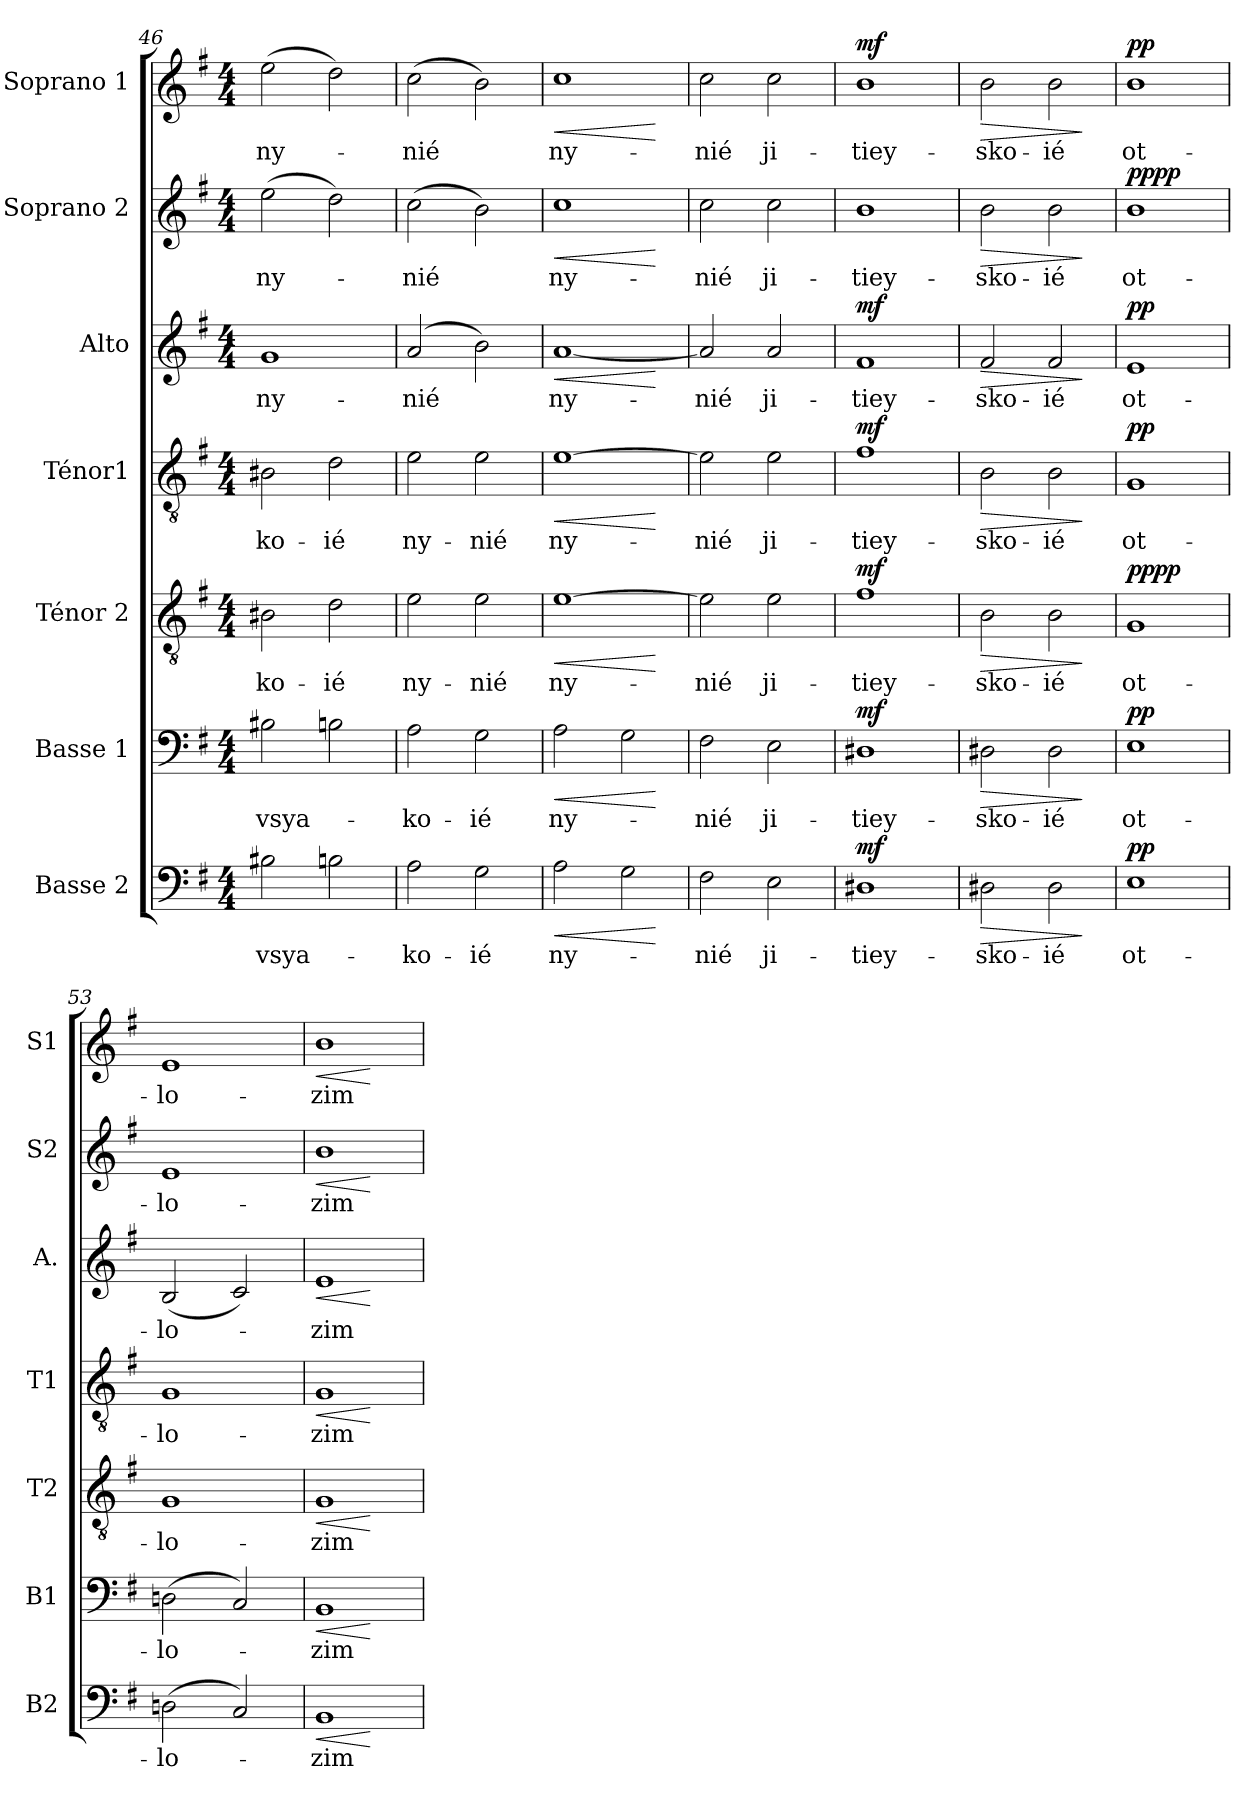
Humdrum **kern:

**kern	**text	**dynam	**kern	**text	**dynam	**kern	**text	**dynam	**kern	**text	**dynam	**kern	**text	**dynam	**kern	**text	**dynam	**kern	**text	**dynam
*part7	*part7	*part7	*part6	*part6	*part6	*part5	*part5	*part5	*part4	*part4	*part4	*part3	*part3	*part3	*part2	*part2	*part2	*part1	*part1	*part1
*staff7	*staff7	*staff7	*staff6	*staff6	*staff6	*staff5	*staff5	*staff5	*staff4	*staff4	*staff4	*staff3	*staff3	*staff3	*staff2	*staff2	*staff2	*staff1	*staff1	*staff1
*I"Basse 2	*	*	*I"Basse 1	*	*	*I"Ténor 2	*	*	*I"Ténor1	*	*	*I"Alto	*	*	*I"Soprano 2	*	*	*I"Soprano 1	*	*
*I'B2	*	*	*I'B1	*	*	*I'T2	*	*	*I'T1	*	*	*I'A.	*	*	*I'S2	*	*	*I'S1	*	*
!!LO:PB:g=z
*clefF4	*	*	*clefF4	*	*	*clefGv2	*	*	*clefGv2	*	*	*clefG2	*	*	*clefG2	*	*	*clefG2	*	*
*k[f#]	*	*	*k[f#]	*	*	*k[f#]	*	*	*k[f#]	*	*	*k[f#]	*	*	*k[f#]	*	*	*k[f#]	*	*
*M4/4	*	*	*M4/4	*	*	*M4/4	*	*	*M4/4	*	*	*M4/4	*	*	*M4/4	*	*	*M4/4	*	*
=46	=46	=46	=46	=46	=46	=46	=46	=46	=46	=46	=46	=46	=46	=46	=46	=46	=46	=46	=46	=46
!	!LO:LY:b	!	!	!LO:LY:b	!	!	!LO:LY:b	!	!	!LO:LY:b	!	!	!LO:LY:b	!	!	!LO:LY:b	!	!	!LO:LY:b	!
2B#X\	vsya-	.	2B#X\	vsya-	.	2B#X\	-ko-	.	2B#X\	-ko-	.	1g	ny-	.	(>2ee\	ny-	.	(>2ee\	ny-	.
!	!	!	!	!	!	!	!LO:LY:b	!	!	!LO:LY:b	!	!	!	!	!	!	!	!	!	!
2Bn\	.	.	2Bn\	.	.	2d\	-ié	.	2d\	-ié	.	.	.	.	2dd\)	.	.	2dd\)	.	.
=47	=47	=47	=47	=47	=47	=47	=47	=47	=47	=47	=47	=47	=47	=47	=47	=47	=47	=47	=47	=47
!	!LO:LY:b	!	!	!LO:LY:b	!	!	!LO:LY:b	!	!	!LO:LY:b	!	!	!LO:LY:b	!	!	!LO:LY:b	!	!	!LO:LY:b	!
2A\	-ko-	.	2A\	-ko-	.	2e\	ny-	.	2e\	ny-	.	(>2a/	-nié	.	(>2cc\	-nié	.	(>2cc\	-nié	.
!	!LO:LY:b	!	!	!LO:LY:b	!	!	!LO:LY:b	!	!	!LO:LY:b	!	!	!	!	!	!	!	!	!	!
2G\	-ié	.	2G\	-ié	.	2e\	-nié	.	2e\	-nié	.	2b\)	.	.	2b\)	.	.	2b\)	.	.
=48	=48	=48	=48	=48	=48	=48	=48	=48	=48	=48	=48	=48	=48	=48	=48	=48	=48	=48	=48	=48
!	!LO:LY:b	!LO:HP:b	!	!LO:LY:b	!LO:HP:b	!	!LO:LY:b	!LO:HP:b	!	!LO:LY:b	!LO:HP:b	!	!LO:LY:b	!LO:HP:b	!	!LO:LY:b	!LO:HP:b	!	!LO:LY:b	!LO:HP:b
2A\	ny-	<	2A\	ny-	<	[1e	ny-	<	[1e	ny-	<	[1a	ny-	<	1cc	ny-	<	1cc	ny-	<
2G\	.	.	2G\	.	.	.	.	.	.	.	.	.	.	.	.	.	.	.	.	.
.	.	[	.	.	[	.	.	[	.	.	[	.	.	[	.	.	[	.	.	[
=49	=49	=49	=49	=49	=49	=49	=49	=49	=49	=49	=49	=49	=49	=49	=49	=49	=49	=49	=49	=49
!	!LO:LY:b	!	!	!LO:LY:b	!	!	!LO:LY:b	!	!	!LO:LY:b	!	!	!LO:LY:b	!	!	!LO:LY:b	!	!	!LO:LY:b	!
2F#\	-nié	.	2F#\	-nié	.	2e\]	-nié	.	2e\]	-nié	.	2a/]	-nié	.	2cc\	-nié	.	2cc\	-nié	.
!	!LO:LY:b	!	!	!LO:LY:b	!	!	!LO:LY:b	!	!	!LO:LY:b	!	!	!LO:LY:b	!	!	!LO:LY:b	!	!	!LO:LY:b	!
2E\	ji-	.	2E\	ji-	.	2e\	ji-	.	2e\	ji-	.	2a/	ji-	.	2cc\	ji-	.	2cc\	ji-	.
=50	=50	=50	=50	=50	=50	=50	=50	=50	=50	=50	=50	=50	=50	=50	=50	=50	=50	=50	=50	=50
!	!LO:LY:b	!LO:DY:a	!	!LO:LY:b	!LO:DY:a	!	!LO:LY:b	!LO:DY:a	!	!LO:LY:b	!LO:DY:a	!	!LO:LY:b	!LO:DY:a	!	!LO:LY:b	!LO:DY:a	!	!LO:LY:b	!
!	!	!	!	!	!	!	!	!	!	!	!	!	!	!	!	!	!LO:DY:n=1:a	!	!	!LO:DY:a
1D#X	-tiey-	mf	1D#X	-tiey-	mf	1f#	-tiey-	mf	1f#	-tiey-	mf	1f#	-tiey-	mf	1b	-tiey-	mf mf	1b	-tiey-	mf
=51	=51	=51	=51	=51	=51	=51	=51	=51	=51	=51	=51	=51	=51	=51	=51	=51	=51	=51	=51	=51
!	!LO:LY:b	!LO:HP:b	!	!LO:LY:b	!LO:HP:b	!	!LO:LY:b	!LO:HP:b	!	!LO:LY:b	!LO:HP:b	!	!LO:LY:b	!LO:HP:b	!	!LO:LY:b	!LO:HP:b	!	!LO:LY:b	!LO:HP:b
2D#X\	-sko-	>	2D#X\	-sko-	>	2B\	-sko-	>	2B\	-sko-	>	2f#/	-sko-	>	2b\	-sko-	>	2b\	-sko-	>
!	!LO:LY:b	!	!	!LO:LY:b	!	!	!LO:LY:b	!	!	!LO:LY:b	!	!	!LO:LY:b	!	!	!LO:LY:b	!	!	!LO:LY:b	!
2D#\	-ié	.	2D#\	-ié	.	2B\	-ié	.	2B\	-ié	.	2f#/	-ié	.	2b\	-ié	.	2b\	-ié	.
.	.	]	.	.	]	.	.	]	.	.	]	.	.	]	.	.	]	.	.	]
=52	=52	=52	=52	=52	=52	=52	=52	=52	=52	=52	=52	=52	=52	=52	=52	=52	=52	=52	=52	=52
!	!LO:LY:b	!LO:DY:a	!	!LO:LY:b	!LO:DY:a	!	!LO:LY:b	!LO:DY:a	!	!LO:LY:b	!	!	!LO:LY:b	!	!	!LO:LY:b	!	!	!LO:LY:b	!
!	!	!	!	!	!	!	!	!LO:DY:n=1:a	!	!	!LO:DY:a	!	!	!LO:DY:a	!	!	!LO:DY:a	!	!	!
!	!	!	!	!	!	!	!	!	!	!	!	!	!	!	!	!	!LO:DY:n=1:a	!	!	!LO:DY:a
1E	ot-	pp	1E	ot-	pp	1G	ot-	pp pp	1G	ot-	pp	1e	ot-	pp	1b	ot-	pp pp	1b	ot-	pp
=53	=53	=53	=53	=53	=53	=53	=53	=53	=53	=53	=53	=53	=53	=53	=53	=53	=53	=53	=53	=53
!	!LO:LY:b	!	!	!LO:LY:b	!	!	!LO:LY:b	!	!	!LO:LY:b	!	!	!LO:LY:b	!	!	!LO:LY:b	!	!	!LO:LY:b	!
(>2Dn\	-lo-	.	(>2Dn\	-lo-	.	1G	-lo-	.	1G	-lo-	.	(<2B/	-lo-	.	1e	-lo-	.	1e	-lo-	.
2C/)	.	.	2C/)	.	.	.	.	.	.	.	.	2c/)	.	.	.	.	.	.	.	.
=54	=54	=54	=54	=54	=54	=54	=54	=54	=54	=54	=54	=54	=54	=54	=54	=54	=54	=54	=54	=54
!	!LO:LY:b	!LO:HP:b	!	!LO:LY:b	!LO:HP:b	!	!LO:LY:b	!LO:HP:b	!	!LO:LY:b	!LO:HP:b	!	!LO:LY:b	!LO:HP:b	!	!LO:LY:b	!LO:HP:b	!	!LO:LY:b	!LO:HP:b
1BB	-zim	<	1BB	-zim	<	1G	-zim	<	1G	-zim	<	1e	-zim	<	1b	-zim	<	1b	-zim	<
.	.	[	.	.	[	.	.	[	.	.	[	.	.	[	.	.	[	.	.	[
=	=	=	=	=	=	=	=	=	=	=	=	=	=	=	=	=	=	=	=	=
*-	*-	*-	*-	*-	*-	*-	*-	*-	*-	*-	*-	*-	*-	*-	*-	*-	*-	*-	*-	*-
